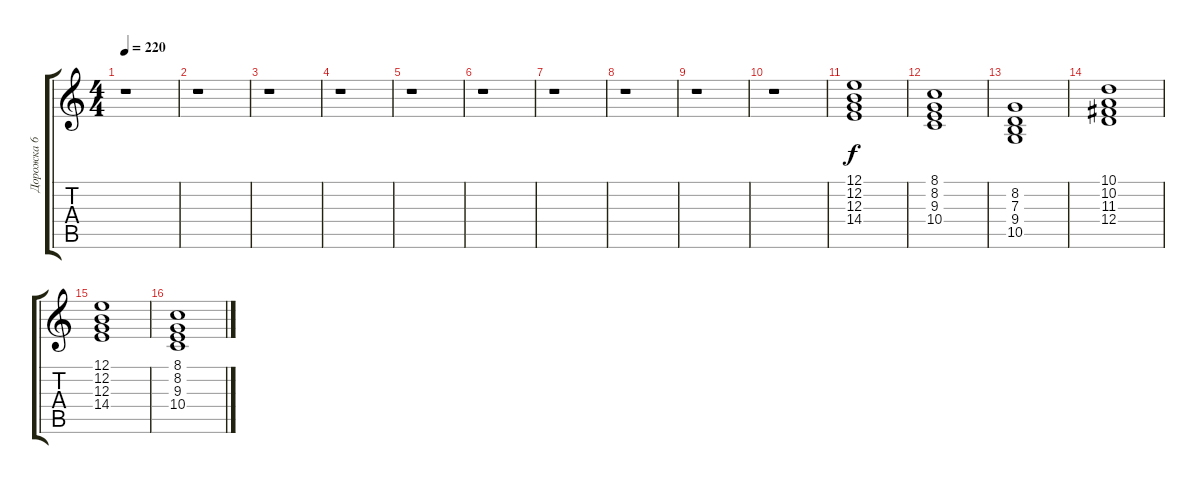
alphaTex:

\track ("Дорожка 6" "Дорожка 6") {instrument stringensemble1}
\staff {score tabs}
\tuning (E4 B3 G3 D3 A2 E2) {hide}
\ts (4 4)
\tempo 220
\clef g2
\ks c
r.1{dy f} |
r.1 |
r.1 |
r.1 |
r.1 |
r.1 |
r.1 |
r.1 |
r.1 |
r.1 |
(12.1 12.2 12.3 14.4).1 |
(8.1 8.2 9.3 10.4).1 |
(8.2 7.3 9.4 10.5).1 |
(10.1 10.2 11.3 12.4).1 |
(12.1 12.2 12.3 14.4).1 |
(8.1 8.2 9.3 10.4).1
